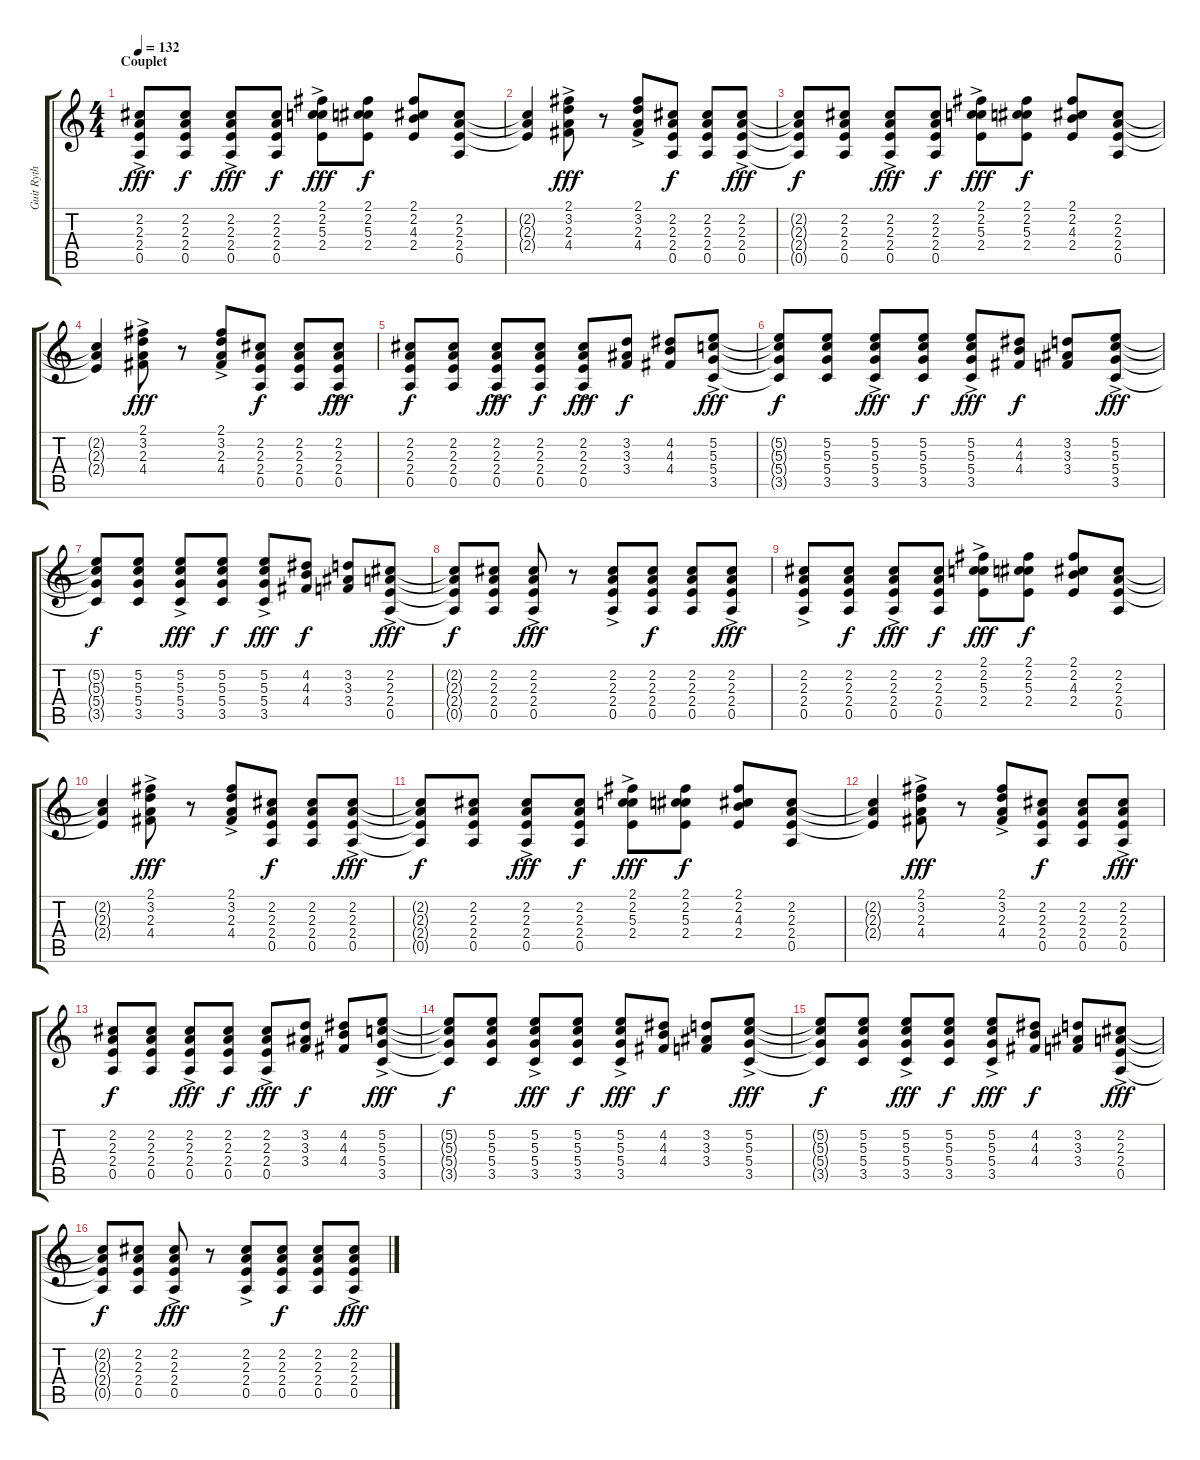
\track ("Guit Ryth" "Guit Ryth") {instrument electricguitarmuted}
\staff {score tabs}
\tuning (E4 B3 G3 D3 A2 E2) {hide}
\ts (4 4)
\section ("" "Couplet")
\tempo 132
\clef g2
\ks c
(2.2{ac} 2.3{ac} 2.4{ac} 0.5).8{dy fff} (2.2 2.3 2.4 0.5).8{dy f} (2.2{ac} 2.3{ac} 2.4{ac} 0.5).8{dy fff} (2.2 2.3 2.4 0.5).8{dy f} (2.1{ac} 2.2{ac} 5.3{ac} 2.4{ac}).8{dy fff} (2.1 2.2 5.3 2.4).8{dy f} (2.1 2.2 4.3 2.4).8 (2.2 2.3 2.4 0.5).8 |
(2.2{t} 2.3{t} 2.4{t}).4 (2.1{ac} 3.2{ac} 2.3{ac} 4.4{ac}).8{dy fff} r.8 (2.1{ac} 3.2{ac} 2.3{ac} 4.4{ac}).8 (2.2 2.3 2.4 0.5).8{dy f} (2.2 2.3 2.4 0.5).8 (2.2{ac} 2.3{ac} 2.4{ac} 0.5{ac}).8{dy fff} |
(2.2{t} 2.3{t} 2.4{t} 0.5{t}).8{dy f} (2.2 2.3 2.4 0.5).8 (2.2{ac} 2.3{ac} 2.4{ac} 0.5).8{dy fff} (2.2 2.3 2.4 0.5).8{dy f} (2.1{ac} 2.2{ac} 5.3{ac} 2.4{ac}).8{dy fff} (2.1 2.2 5.3 2.4).8{dy f} (2.1 2.2 4.3 2.4).8 (2.2 2.3 2.4 0.5).8 |
(2.2{t} 2.3{t} 2.4{t}).4 (2.1{ac} 3.2{ac} 2.3{ac} 4.4{ac}).8{dy fff} r.8 (2.1{ac} 3.2{ac} 2.3{ac} 4.4{ac}).8 (2.2 2.3 2.4 0.5).8{dy f} (2.2 2.3 2.4 0.5).8 (2.2{ac} 2.3{ac} 2.4{ac} 0.5{ac}).8{dy fff} |
(2.2 2.3 2.4 0.5).8{dy f} (2.2 2.3 2.4 0.5).8 (2.2{ac} 2.3{ac} 2.4{ac} 0.5{ac}).8{dy fff} (2.2 2.3 2.4 0.5).8{dy f} (2.2{ac} 2.3{ac} 2.4{ac} 0.5{ac}).8{dy fff} (3.2 3.3 3.4).8{dy f} (4.2 4.3 4.4).8 (5.2{ac} 5.3{ac} 5.4{ac} 3.5{ac}).8{dy fff} |
(5.2{t} 5.3{t} 5.4{t} 3.5{t}).8{dy f} (5.2 5.3 5.4 3.5).8 (5.2{ac} 5.3{ac} 5.4{ac} 3.5{ac}).8{dy fff} (5.2 5.3 5.4 3.5).8{dy f} (5.2{ac} 5.3{ac} 5.4{ac} 3.5{ac}).8{dy fff} (4.2 4.3 4.4).8{dy f} (3.2 3.3 3.4).8 (5.2{ac} 5.3{ac} 5.4{ac} 3.5{ac}).8{dy fff} |
(5.2{t} 5.3{t} 5.4{t} 3.5{t}).8{dy f} (5.2 5.3 5.4 3.5).8 (5.2{ac} 5.3{ac} 5.4{ac} 3.5{ac}).8{dy fff} (5.2 5.3 5.4 3.5).8{dy f} (5.2{ac} 5.3{ac} 5.4{ac} 3.5{ac}).8{dy fff} (4.2 4.3 4.4).8{dy f} (3.2 3.3 3.4).8 (2.2{ac} 2.3{ac} 2.4{ac} 0.5{ac}).8{dy fff} |
(2.2{t} 2.3{t} 2.4{t} 0.5{t}).8{dy f} (2.2 2.3 2.4 0.5).8 (2.2{ac} 2.3{ac} 2.4{ac} 0.5{ac}).8{dy fff} r.8 (2.2{ac} 2.3{ac} 2.4{ac} 0.5{ac}).8 (2.2 2.3 2.4 0.5).8{dy f} (2.2 2.3 2.4 0.5).8 (2.2{ac} 2.3{ac} 2.4{ac} 0.5{ac}).8{dy fff} |
(2.2{ac} 2.3{ac} 2.4{ac} 0.5).8 (2.2 2.3 2.4 0.5).8{dy f} (2.2{ac} 2.3{ac} 2.4{ac} 0.5).8{dy fff} (2.2 2.3 2.4 0.5).8{dy f} (2.1{ac} 2.2{ac} 5.3{ac} 2.4{ac}).8{dy fff} (2.1 2.2 5.3 2.4).8{dy f} (2.1 2.2 4.3 2.4).8 (2.2 2.3 2.4 0.5).8 |
(2.2{t} 2.3{t} 2.4{t}).4 (2.1{ac} 3.2{ac} 2.3{ac} 4.4{ac}).8{dy fff} r.8 (2.1{ac} 3.2{ac} 2.3{ac} 4.4{ac}).8 (2.2 2.3 2.4 0.5).8{dy f} (2.2 2.3 2.4 0.5).8 (2.2{ac} 2.3{ac} 2.4{ac} 0.5{ac}).8{dy fff} |
(2.2{t} 2.3{t} 2.4{t} 0.5{t}).8{dy f} (2.2 2.3 2.4 0.5).8 (2.2{ac} 2.3{ac} 2.4{ac} 0.5).8{dy fff} (2.2 2.3 2.4 0.5).8{dy f} (2.1{ac} 2.2{ac} 5.3{ac} 2.4{ac}).8{dy fff} (2.1 2.2 5.3 2.4).8{dy f} (2.1 2.2 4.3 2.4).8 (2.2 2.3 2.4 0.5).8 |
(2.2{t} 2.3{t} 2.4{t}).4 (2.1{ac} 3.2{ac} 2.3{ac} 4.4{ac}).8{dy fff} r.8 (2.1{ac} 3.2{ac} 2.3{ac} 4.4{ac}).8 (2.2 2.3 2.4 0.5).8{dy f} (2.2 2.3 2.4 0.5).8 (2.2{ac} 2.3{ac} 2.4{ac} 0.5{ac}).8{dy fff} |
(2.2 2.3 2.4 0.5).8{dy f} (2.2 2.3 2.4 0.5).8 (2.2{ac} 2.3{ac} 2.4{ac} 0.5{ac}).8{dy fff} (2.2 2.3 2.4 0.5).8{dy f} (2.2{ac} 2.3{ac} 2.4{ac} 0.5{ac}).8{dy fff} (3.2 3.3 3.4).8{dy f} (4.2 4.3 4.4).8 (5.2{ac} 5.3{ac} 5.4{ac} 3.5{ac}).8{dy fff} |
(5.2{t} 5.3{t} 5.4{t} 3.5{t}).8{dy f} (5.2 5.3 5.4 3.5).8 (5.2{ac} 5.3{ac} 5.4{ac} 3.5{ac}).8{dy fff} (5.2 5.3 5.4 3.5).8{dy f} (5.2{ac} 5.3{ac} 5.4{ac} 3.5{ac}).8{dy fff} (4.2 4.3 4.4).8{dy f} (3.2 3.3 3.4).8 (5.2{ac} 5.3{ac} 5.4{ac} 3.5{ac}).8{dy fff} |
(5.2{t} 5.3{t} 5.4{t} 3.5{t}).8{dy f} (5.2 5.3 5.4 3.5).8 (5.2{ac} 5.3{ac} 5.4{ac} 3.5{ac}).8{dy fff} (5.2 5.3 5.4 3.5).8{dy f} (5.2{ac} 5.3{ac} 5.4{ac} 3.5{ac}).8{dy fff} (4.2 4.3 4.4).8{dy f} (3.2 3.3 3.4).8 (2.2{ac} 2.3{ac} 2.4{ac} 0.5{ac}).8{dy fff} |
(2.2{t} 2.3{t} 2.4{t} 0.5{t}).8{dy f} (2.2 2.3 2.4 0.5).8 (2.2{ac} 2.3{ac} 2.4{ac} 0.5{ac}).8{dy fff} r.8 (2.2{ac} 2.3{ac} 2.4{ac} 0.5{ac}).8 (2.2 2.3 2.4 0.5).8{dy f} (2.2 2.3 2.4 0.5).8 (2.2{ac} 2.3{ac} 2.4{ac} 0.5{ac}).8{dy fff}
